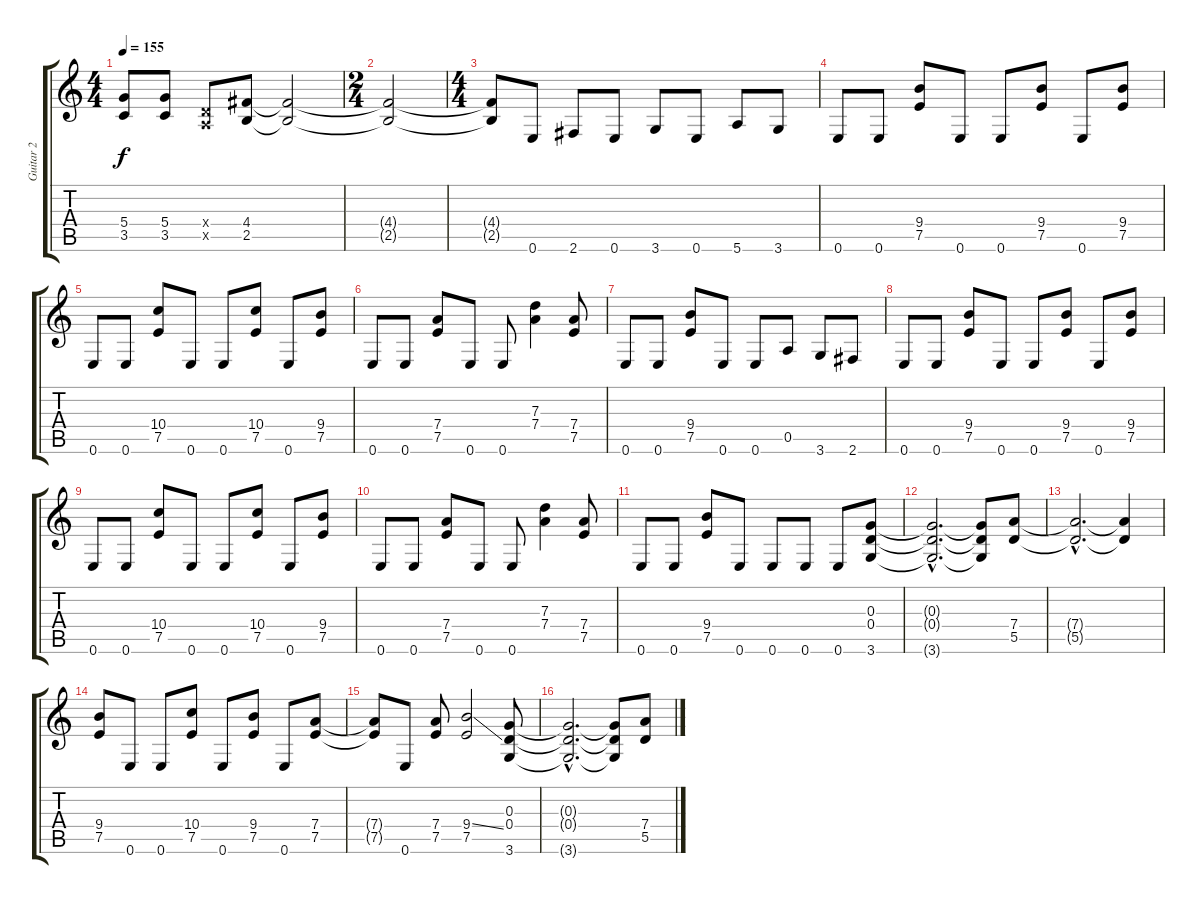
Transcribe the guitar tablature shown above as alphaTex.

\track ("Guitar 2" "Guitar 2") {instrument overdrivenguitar}
\staff {score tabs}
\tuning (E4 B3 G3 D3 A2 E2) {hide}
\ts (4 4)
\tempo 155
\clef g2
\ks c
(5.4 3.5).8{dy f} (5.4 3.5).8 (0.4{x} 0.5{x}).8 (4.4 2.5).8 (4.4{t} 2.5{t}).2 |
\ts (2 4)
(4.4{t} 2.5{t}).2 |
\ts (4 4)
(4.4{t} 2.5{t}).8 0.6.8 2.6.8 0.6.8 3.6.8 0.6.8 5.6.8 3.6.8 |
0.6.8 0.6.8 (9.4 7.5).8 0.6.8 0.6.8 (9.4 7.5).8 0.6.8 (9.4 7.5).8 |
0.6.8 0.6.8 (10.4 7.5).8 0.6.8 0.6.8 (10.4 7.5).8 0.6.8 (9.4 7.5).8 |
0.6.8 0.6.8 (7.4 7.5).8 0.6.8 0.6.8 (7.3 7.4).4 (7.4 7.5).8 |
0.6.8 0.6.8 (9.4 7.5).8 0.6.8 0.6.8 0.5.8 3.6.8 2.6.8 |
0.6.8 0.6.8 (9.4 7.5).8 0.6.8 0.6.8 (9.4 7.5).8 0.6.8 (9.4 7.5).8 |
0.6.8 0.6.8 (10.4 7.5).8 0.6.8 0.6.8 (10.4 7.5).8 0.6.8 (9.4 7.5).8 |
0.6.8 0.6.8 (7.4 7.5).8 0.6.8 0.6.8 (7.3 7.4).4 (7.4 7.5).8 |
0.6.8 0.6.8 (9.4 7.5).8 0.6.8 0.6.8 0.6.8 0.6.8 (0.3 0.4 3.6).8 |
(0.3{hac t} 0.4{hac t} 3.6{hac t}).2{d} (0.3{t} 0.4{t} 3.6{t}).8 (7.4 5.5).8 |
(7.4{hac t} 5.5{hac t}).2{d} (7.4{t} 5.5{t}).4 |
(9.4 7.5).8 0.6.8 0.6.8 (10.4 7.5).8 0.6.8 (9.4 7.5).8 0.6.8 (7.4 7.5).8 |
(7.4{t} 7.5{t}).8 0.6.8 (7.4 7.5).8 (9.4{ss} 7.5).2 (0.3 0.4 3.6).8 |
(0.3{hac t} 0.4{hac t} 3.6{hac t}).2{d} (0.3{t} 0.4{t} 3.6{t}).8 (7.4 5.5).8
